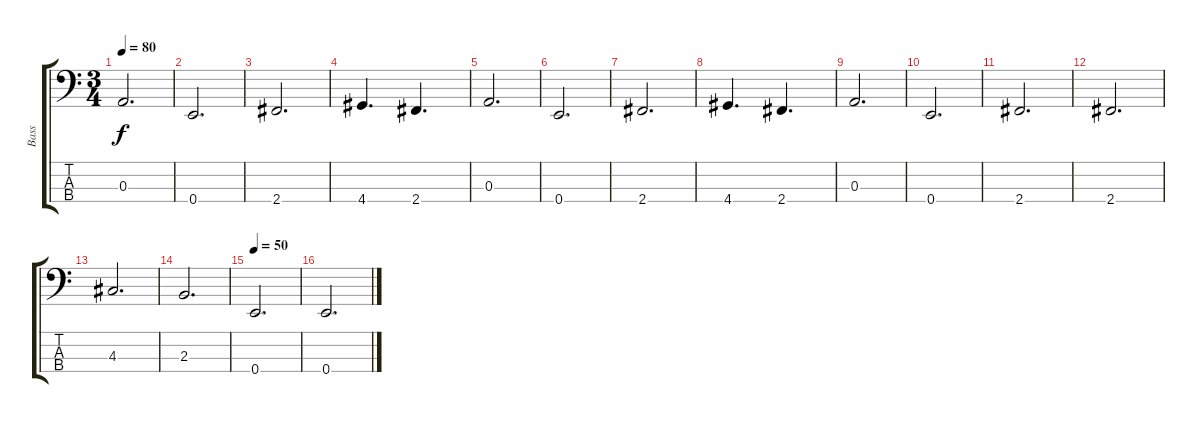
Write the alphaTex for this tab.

\track ("Bass" "Bass") {instrument electricbassfinger}
\staff {score tabs}
\tuning (G2 D2 A1 E1) {hide}
\ts (3 4)
\tempo 80
\clef f4
\ks c
0.3.2{d dy f} |
0.4.2{d} |
2.4.2{d} |
4.4.4{d} 2.4.4{d} |
0.3.2{d} |
0.4.2{d} |
2.4.2{d} |
4.4.4{d} 2.4.4{d} |
0.3.2{d} |
0.4.2{d} |
2.4.2{d} |
2.4.2{d} |
4.3.2{d} |
2.3.2{d} |
\tempo 50
0.4.2{d} |
0.4.2{d}
